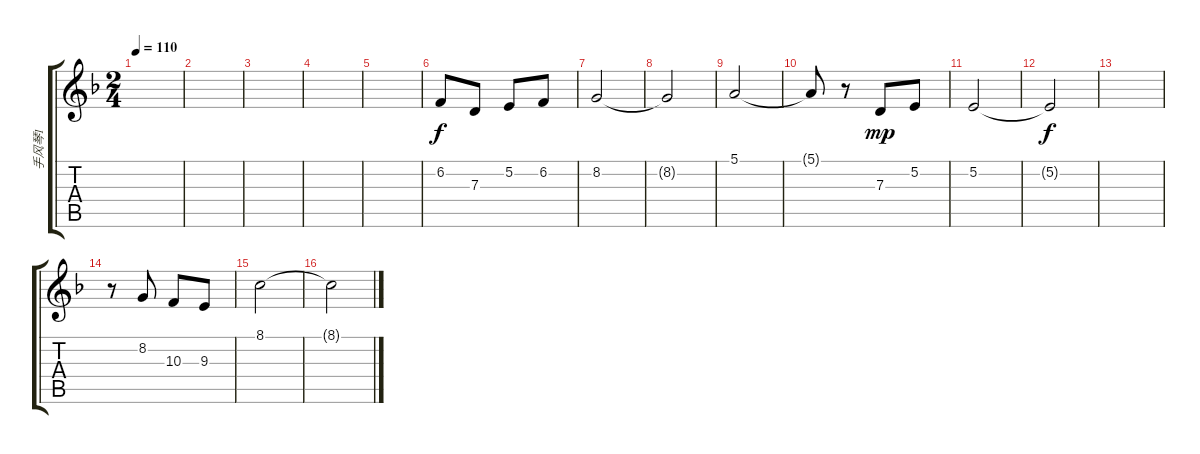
\track ("手风琴1" "手风琴1") {instrument accordion}
\staff {score tabs}
\tuning (E4 B3 G3 D3 A2 E2) {hide}
\ts (2 4)
\tempo 110
\clef g2
\ks dminor
|
|
|
|
|
6.2.8{volume 5} 7.3.8 5.2.8 6.2.8 |
8.2.2 |
8.2{t}.2 |
5.1.2 |
5.1{t}.8 r.8 7.3.8{dy mp} 5.2.8 |
5.2.2 |
5.2{t}.2{dy f} |
|
r.8 8.2.8 10.3.8 9.3.8 |
8.1.2 |
8.1{t}.2
